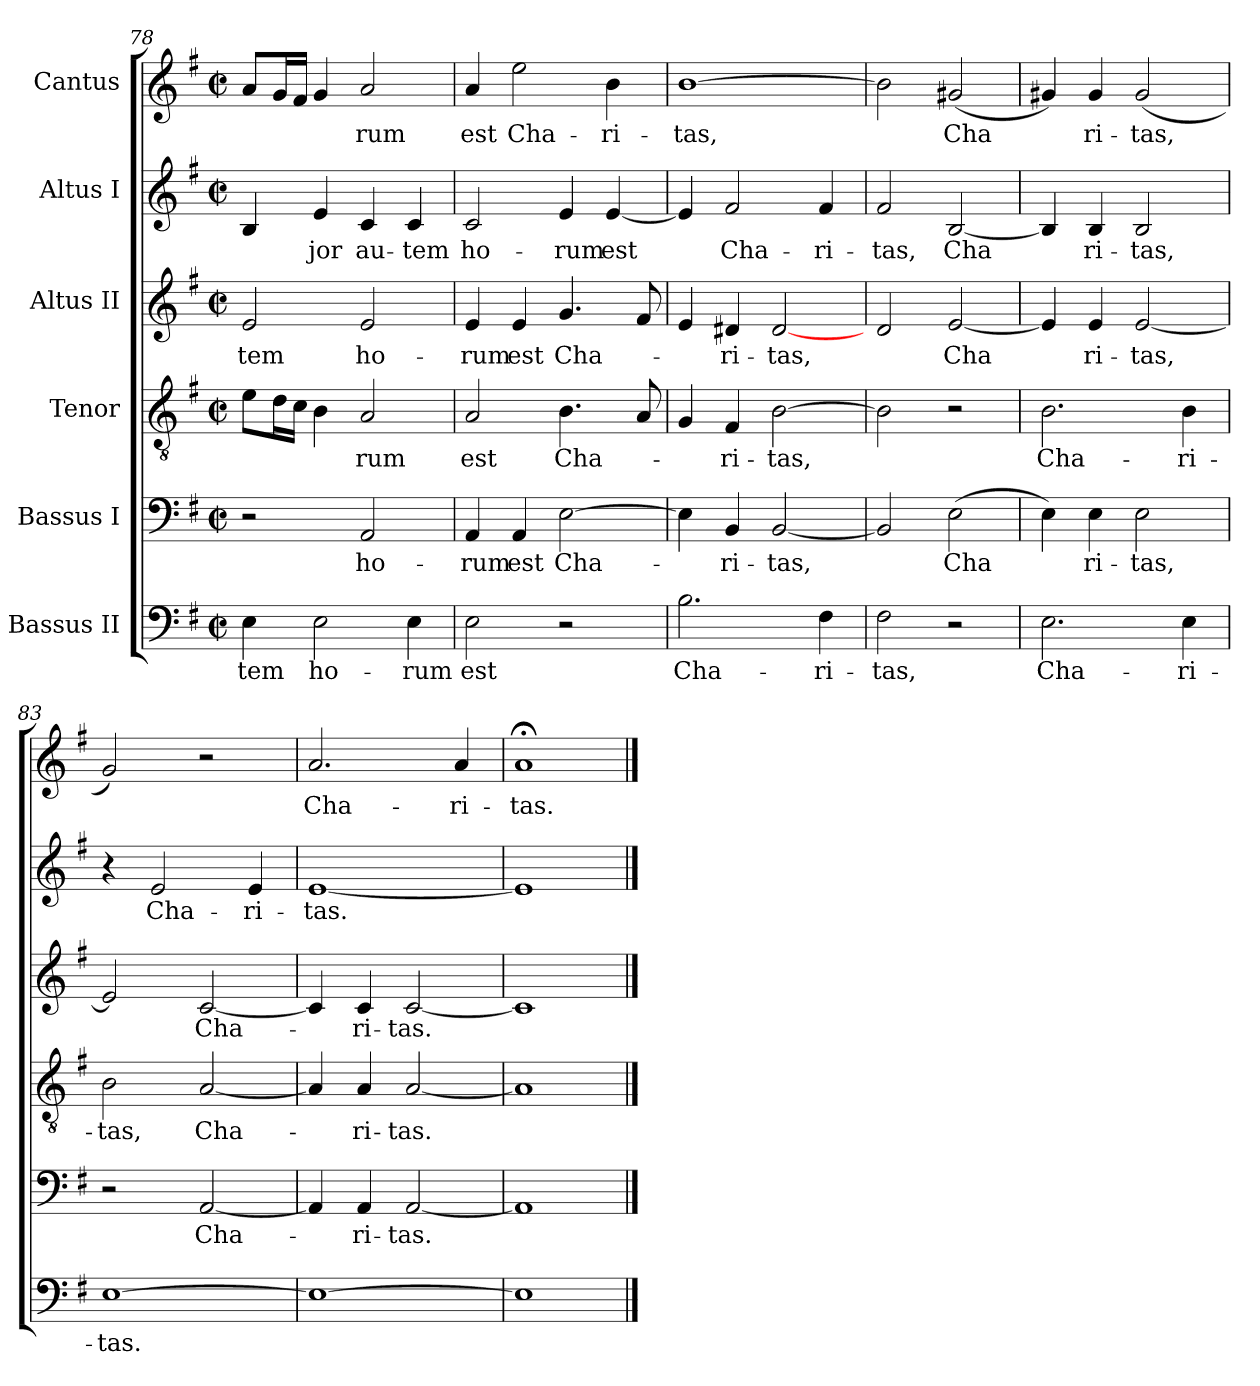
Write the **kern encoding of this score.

**kern	**text	**kern	**text	**kern	**text	**kern	**text	**kern	**text	**kern	**text
*part6	*part6	*part5	*part5	*part4	*part4	*part3	*part3	*part2	*part2	*part1	*part1
*staff6	*staff6	*staff5	*staff5	*staff4	*staff4	*staff3	*staff3	*staff2	*staff2	*staff1	*staff1
*I"Bassus II	*	*I"Bassus I	*	*I"Tenor	*	*I"Altus II	*	*I"Altus I	*	*I"Cantus	*
!!LO:LB:g=z
*clefF4	*	*clefF4	*	*clefGv2	*	*clefG2	*	*clefG2	*	*clefG2	*
*k[f#]	*	*k[f#]	*	*k[f#]	*	*k[f#]	*	*k[f#]	*	*k[f#]	*
*G:	*	*G:	*	*G:	*	*G:	*	*G:	*	*G:	*
*M2/2	*	*M2/2	*	*M2/2	*	*M2/2	*	*M2/2	*	*M2/2	*
*met(c|)	*	*met(c|)	*	*met(c|)	*	*met(c|)	*	*met(c|)	*	*met(c|)	*
=78	=78	=78	=78	=78	=78	=78	=78	=78	=78	=78	=78
4E\	-tem	2r	.	8e\L	.	2e/	-tem	4B/	.	8a/L	.
.	.	.	.	16d\L	.	.	.	.	.	16g/L	.
.	.	.	.	16c\JJ	.	.	.	.	.	16f#/JJ	.
2E\	ho-	.	.	4B\	.	.	.	4e/	-jor	4g/	.
.	.	2AA/	ho-	2A/	-rum	2e/	ho-	4c/	au-	2a/	-rum
4E\	-rum	.	.	.	.	.	.	4c/	-tem	.	.
=79	=79	=79	=79	=79	=79	=79	=79	=79	=79	=79	=79
2E\	est	4AA/	-rum	2A/	est	4e/	-rum	2c/	ho-	4a/	est
.	.	4AA/	est	.	.	4e/	est	.	.	2ee\	Cha-
2r	.	[2E\	Cha-	4.B\	Cha-	4.g/	Cha-	4e/	-rum	.	.
.	.	.	.	.	.	.	.	[4e/	est	4b\	-ri-
.	.	.	.	8A/	.	8f#/	.	.	.	.	.
=80	=80	=80	=80	=80	=80	=80	=80	=80	=80	=80	=80
2.B\	Cha-	4E\]	.	4G/	.	4e/	.	4e/]	.	[1b	-tas,
.	.	4BB/	-ri-	4F#/	-ri-	4d#X/	-ri-	2f#/	Cha-	.	.
.	.	[2BB/	-tas,	[2B\	-tas,	[2d#/	-tas,	.	.	.	.
4F#\	-ri-	.	.	.	.	.	.	4f#/	-ri-	.	.
=81	=81	=81	=81	=81	=81	=81	=81	=81	=81	=81	=81
2F#\	-tas,	2BB/]	.	2B\]	.	2d/	.	2f#/	-tas,	2b\]	.
2r	.	(2E\	Cha	2r	.	[2e/	Cha	[2B/	Cha	(2g#X/	Cha
=82	=82	=82	=82	=82	=82	=82	=82	=82	=82	=82	=82
2.E\	Cha-	4E\)	.	2.B\	Cha-	4e/]	.	4B/]	.	4g#/)	.
.	.	4E\	ri-	.	.	4e/	ri-	4B/	ri-	4g#/	ri-
.	.	2E\	-tas,	.	.	[2e/	-tas,	2B/	-tas,	(2g#/	-tas,
4E\	-ri-	.	.	4B\	-ri-	.	.	.	.	.	.
=83	=83	=83	=83	=83	=83	=83	=83	=83	=83	=83	=83
[1E	-tas.	2r	.	2B\	-tas,	2e/]	.	4r	.	2g/)	.
.	.	.	.	.	.	.	.	2e/	Cha-	.	.
.	.	[2AA/	Cha-	[2A/	Cha-	[2c/	Cha-	.	.	2r	.
.	.	.	.	.	.	.	.	4e/	-ri-	.	.
=84	=84	=84	=84	=84	=84	=84	=84	=84	=84	=84	=84
1E_	.	4AA/]	.	4A/]	.	4c/]	.	[1e	-tas.	2.a/	Cha-
.	.	4AA/	-ri-	4A/	-ri-	4c/	-ri-	.	.	.	.
.	.	[2AA/	-tas.	[2A/	-tas.	[2c/	-tas.	.	.	.	.
.	.	.	.	.	.	.	.	.	.	4a/	-ri-
=85	=85	=85	=85	=85	=85	=85	=85	=85	=85	=85	=85
1E]	.	1AA]	.	1A]	.	1c]	.	1e]	.	1a;<	-tas.
==	==	==	==	==	==	==	==	==	==	==	==
*-	*-	*-	*-	*-	*-	*-	*-	*-	*-	*-	*-
